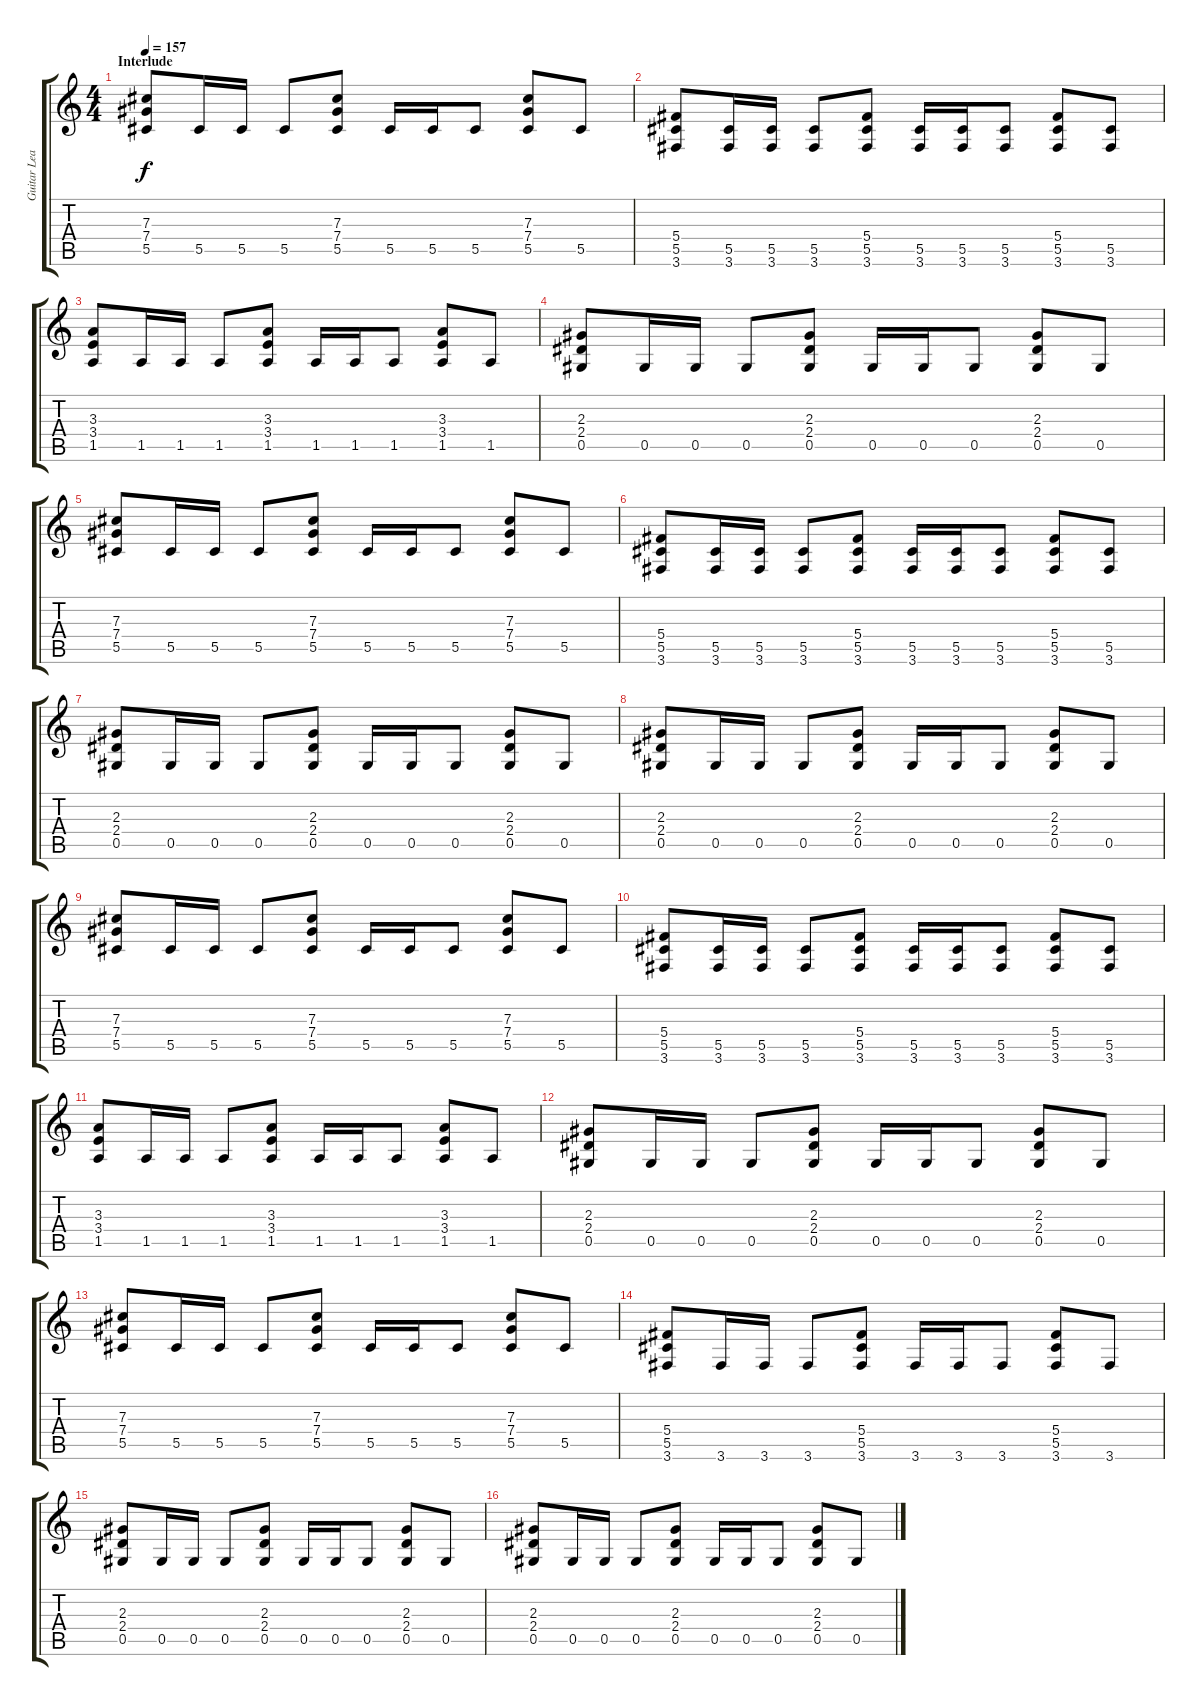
\track ("Guitar Lead" "Guitar Lea") {instrument distortionguitar}
\staff {score tabs}
\tuning (Eb4 Bb3 Gb3 Db3 Ab2 Eb2) {hide}
\ts (4 4)
\section ("" "Interlude")
\tempo 157
\clef g2
\ks c
(7.3 7.4 5.5).8{dy f} 5.5.16 5.5.16 5.5.8 (7.3 7.4 5.5).8 5.5.16 5.5.16 5.5.8 (7.3 7.4 5.5).8 5.5.8 |
(5.4 5.5 3.6).8 (5.5 3.6).16 (5.5 3.6).16 (5.5 3.6).8 (5.4 5.5 3.6).8 (5.5 3.6).16 (5.5 3.6).16 (5.5 3.6).8 (5.4 5.5 3.6).8 (5.5 3.6).8 |
(3.3 3.4 1.5).8 1.5.16 1.5.16 1.5.8 (3.3 3.4 1.5).8 1.5.16 1.5.16 1.5.8 (3.3 3.4 1.5).8 1.5.8 |
(2.3 2.4 0.5).8 0.5.16 0.5.16 0.5.8 (2.3 2.4 0.5).8 0.5.16 0.5.16 0.5.8 (2.3 2.4 0.5).8 0.5.8 |
(7.3 7.4 5.5).8 5.5.16 5.5.16 5.5.8 (7.3 7.4 5.5).8 5.5.16 5.5.16 5.5.8 (7.3 7.4 5.5).8 5.5.8 |
(5.4 5.5 3.6).8 (5.5 3.6).16 (5.5 3.6).16 (5.5 3.6).8 (5.4 5.5 3.6).8 (5.5 3.6).16 (5.5 3.6).16 (5.5 3.6).8 (5.4 5.5 3.6).8 (5.5 3.6).8 |
(2.3 2.4 0.5).8 0.5.16 0.5.16 0.5.8 (2.3 2.4 0.5).8 0.5.16 0.5.16 0.5.8 (2.3 2.4 0.5).8 0.5.8 |
(2.3 2.4 0.5).8 0.5.16 0.5.16 0.5.8 (2.3 2.4 0.5).8 0.5.16 0.5.16 0.5.8 (2.3 2.4 0.5).8 0.5.8 |
(7.3 7.4 5.5).8 5.5.16 5.5.16 5.5.8 (7.3 7.4 5.5).8 5.5.16 5.5.16 5.5.8 (7.3 7.4 5.5).8 5.5.8 |
(5.4 5.5 3.6).8 (5.5 3.6).16 (5.5 3.6).16 (5.5 3.6).8 (5.4 5.5 3.6).8 (5.5 3.6).16 (5.5 3.6).16 (5.5 3.6).8 (5.4 5.5 3.6).8 (5.5 3.6).8 |
(3.3 3.4 1.5).8 1.5.16 1.5.16 1.5.8 (3.3 3.4 1.5).8 1.5.16 1.5.16 1.5.8 (3.3 3.4 1.5).8 1.5.8 |
(2.3 2.4 0.5).8 0.5.16 0.5.16 0.5.8 (2.3 2.4 0.5).8 0.5.16 0.5.16 0.5.8 (2.3 2.4 0.5).8 0.5.8 |
(7.3 7.4 5.5).8 5.5.16 5.5.16 5.5.8 (7.3 7.4 5.5).8 5.5.16 5.5.16 5.5.8 (7.3 7.4 5.5).8 5.5.8 |
(5.4 5.5 3.6).8 3.6.16 3.6.16 3.6.8 (5.4 5.5 3.6).8 3.6.16 3.6.16 3.6.8 (5.4 5.5 3.6).8 3.6.8 |
(2.3 2.4 0.5).8 0.5.16 0.5.16 0.5.8 (2.3 2.4 0.5).8 0.5.16 0.5.16 0.5.8 (2.3 2.4 0.5).8 0.5.8 |
(2.3 2.4 0.5).8 0.5.16 0.5.16 0.5.8 (2.3 2.4 0.5).8 0.5.16 0.5.16 0.5.8 (2.3 2.4 0.5).8 0.5.8
